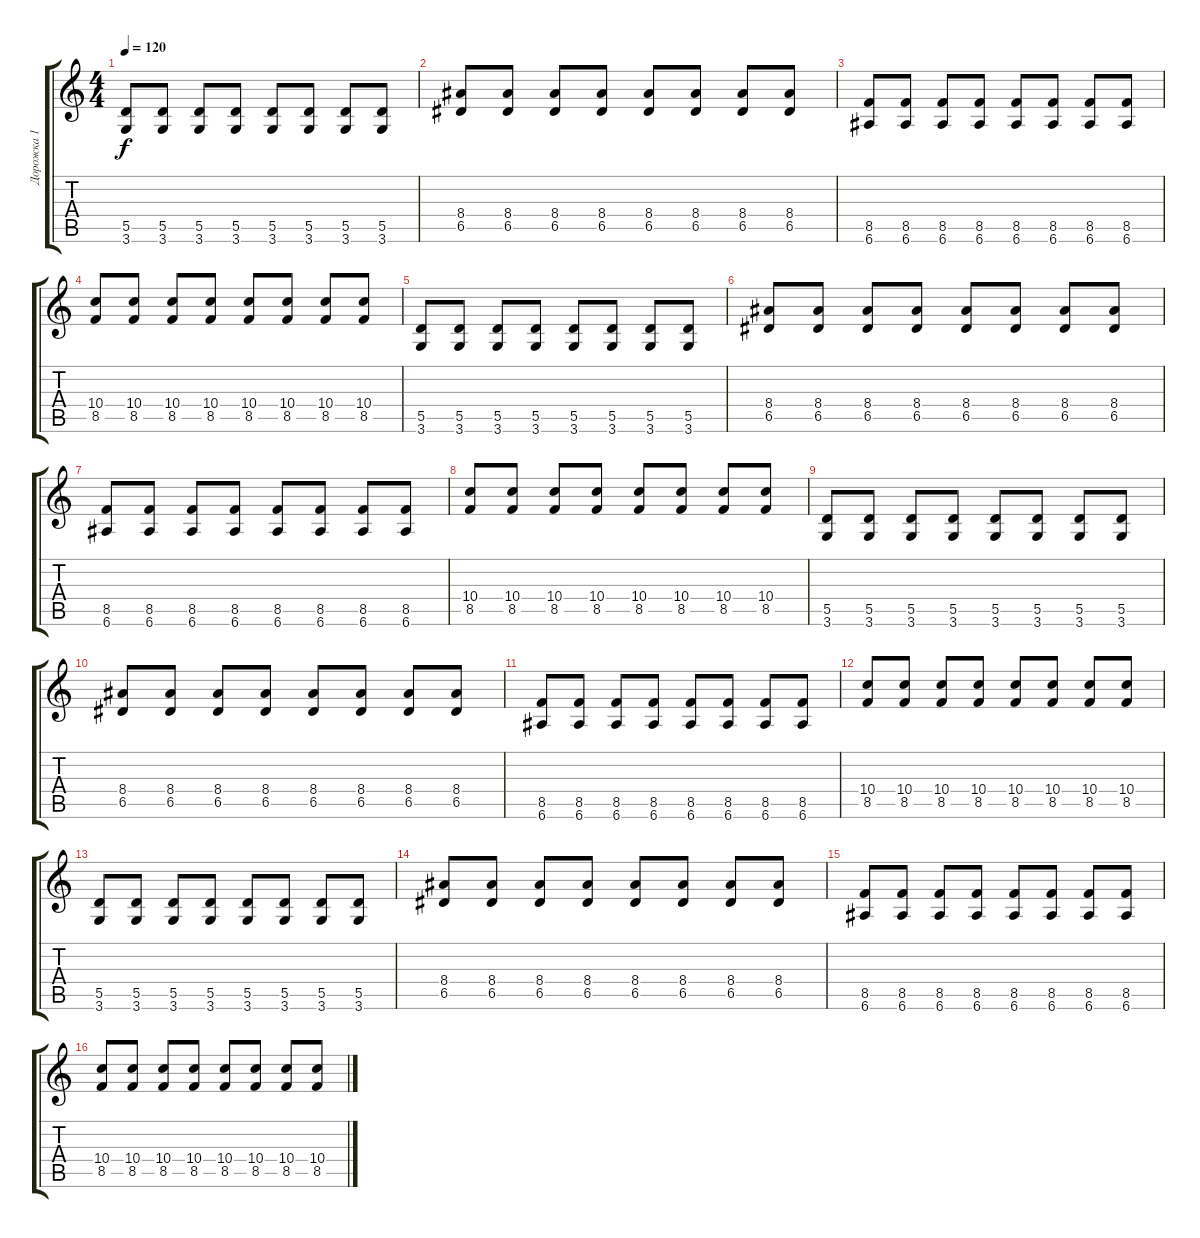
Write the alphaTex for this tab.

\track ("Дорожка 1" "Дорожка 1") {instrument overdrivenguitar}
\staff {score tabs}
\tuning (E4 B3 G3 D3 A2 E2) {hide}
\ts (4 4)
\tempo 120
\clef g2
\ks c
(5.5 3.6).8{dy f} (5.5 3.6).8 (5.5 3.6).8 (5.5 3.6).8 (5.5 3.6).8 (5.5 3.6).8 (5.5 3.6).8 (5.5 3.6).8 |
(8.4 6.5).8 (8.4 6.5).8 (8.4 6.5).8 (8.4 6.5).8 (8.4 6.5).8 (8.4 6.5).8 (8.4 6.5).8 (8.4 6.5).8 |
(8.5 6.6).8 (8.5 6.6).8 (8.5 6.6).8 (8.5 6.6).8 (8.5 6.6).8 (8.5 6.6).8 (8.5 6.6).8 (8.5 6.6).8 |
(10.4 8.5).8 (10.4 8.5).8 (10.4 8.5).8 (10.4 8.5).8 (10.4 8.5).8 (10.4 8.5).8 (10.4 8.5).8 (10.4 8.5).8 |
(5.5 3.6).8 (5.5 3.6).8 (5.5 3.6).8 (5.5 3.6).8 (5.5 3.6).8 (5.5 3.6).8 (5.5 3.6).8 (5.5 3.6).8 |
(8.4 6.5).8 (8.4 6.5).8 (8.4 6.5).8 (8.4 6.5).8 (8.4 6.5).8 (8.4 6.5).8 (8.4 6.5).8 (8.4 6.5).8 |
(8.5 6.6).8 (8.5 6.6).8 (8.5 6.6).8 (8.5 6.6).8 (8.5 6.6).8 (8.5 6.6).8 (8.5 6.6).8 (8.5 6.6).8 |
(10.4 8.5).8 (10.4 8.5).8 (10.4 8.5).8 (10.4 8.5).8 (10.4 8.5).8 (10.4 8.5).8 (10.4 8.5).8 (10.4 8.5).8 |
(5.5 3.6).8 (5.5 3.6).8 (5.5 3.6).8 (5.5 3.6).8 (5.5 3.6).8 (5.5 3.6).8 (5.5 3.6).8 (5.5 3.6).8 |
(8.4 6.5).8 (8.4 6.5).8 (8.4 6.5).8 (8.4 6.5).8 (8.4 6.5).8 (8.4 6.5).8 (8.4 6.5).8 (8.4 6.5).8 |
(8.5 6.6).8 (8.5 6.6).8 (8.5 6.6).8 (8.5 6.6).8 (8.5 6.6).8 (8.5 6.6).8 (8.5 6.6).8 (8.5 6.6).8 |
(10.4 8.5).8 (10.4 8.5).8 (10.4 8.5).8 (10.4 8.5).8 (10.4 8.5).8 (10.4 8.5).8 (10.4 8.5).8 (10.4 8.5).8 |
(5.5 3.6).8 (5.5 3.6).8 (5.5 3.6).8 (5.5 3.6).8 (5.5 3.6).8 (5.5 3.6).8 (5.5 3.6).8 (5.5 3.6).8 |
(8.4 6.5).8 (8.4 6.5).8 (8.4 6.5).8 (8.4 6.5).8 (8.4 6.5).8 (8.4 6.5).8 (8.4 6.5).8 (8.4 6.5).8 |
(8.5 6.6).8 (8.5 6.6).8 (8.5 6.6).8 (8.5 6.6).8 (8.5 6.6).8 (8.5 6.6).8 (8.5 6.6).8 (8.5 6.6).8 |
(10.4 8.5).8 (10.4 8.5).8 (10.4 8.5).8 (10.4 8.5).8 (10.4 8.5).8 (10.4 8.5).8 (10.4 8.5).8 (10.4 8.5).8
